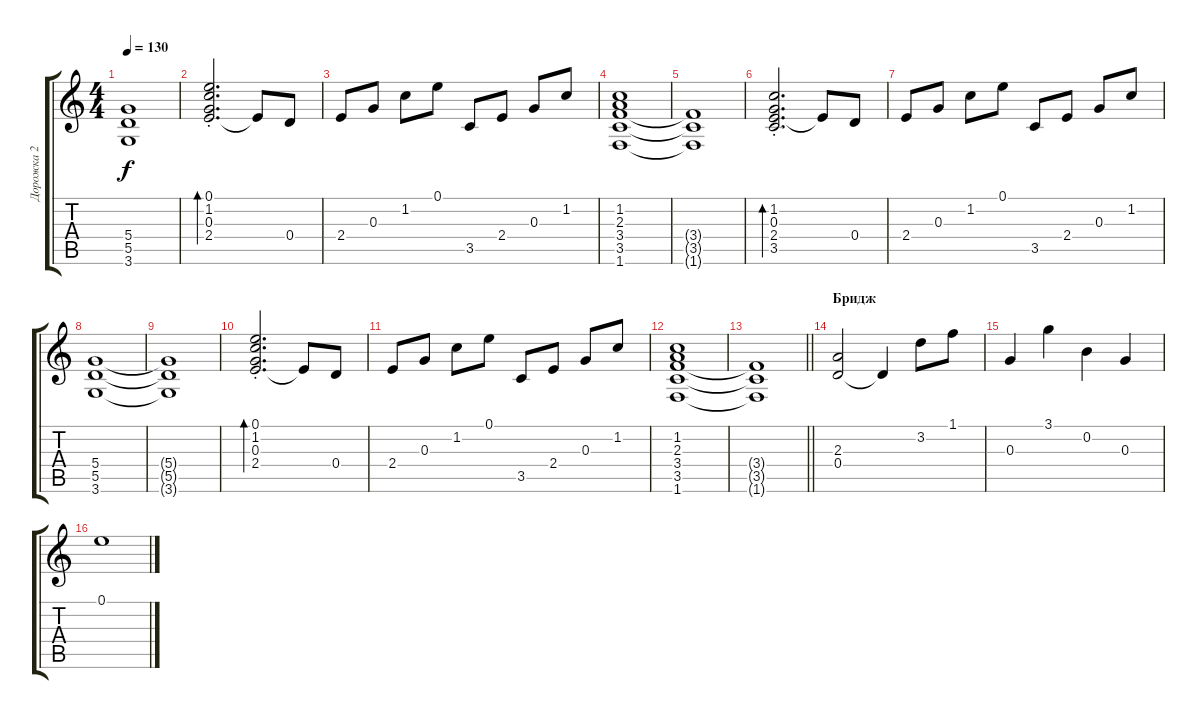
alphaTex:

\track ("Дорожка 2" "Дорожка 2") {instrument overdrivenguitar}
\staff {score tabs}
\tuning (E4 B3 G3 D3 A2 E2) {hide}
\ts (4 4)
\tempo 130
\clef g2
\ks c
(5.4{t} 5.5{t} 3.6{t}).1{dy f} |
(0.1 1.2 0.3 2.4{st}).2{d bd 60 instrument electricguitarclean} 2.4{t}.8 0.4.8 |
2.4.8 0.3.8 1.2.8 0.1.8 3.5.8 2.4.8 0.3.8 1.2.8 |
(1.2 2.3 3.4 3.5 1.6).1 |
(3.4{t} 3.5{t} 1.6{t}).1 |
(1.2 0.3 2.4{st} 3.5{st}).2{d bd 60 instrument electricguitarclean} 2.4{t}.8 0.4.8 |
2.4.8 0.3.8 1.2.8 0.1.8 3.5.8 2.4.8 0.3.8 1.2.8 |
(5.4 5.5 3.6).1 |
(5.4{t} 5.5{t} 3.6{t}).1 |
(0.1 1.2 0.3 2.4{st}).2{d bd 60 instrument electricguitarclean} 2.4{t}.8 0.4.8 |
2.4.8 0.3.8 1.2.8 0.1.8 3.5.8 2.4.8 0.3.8 1.2.8 |
(1.2 2.3 3.4 3.5 1.6).1 |
\barLineRight lightlight
(3.4{t} 3.5{t} 1.6{t}).1 |
\section ("" "Бридж")
(2.3 0.4).2{volume 12} 0.4{t}.4 3.2.8 1.1.8 |
0.3.4 3.1.4 0.2.4 0.3.4 |
0.1.1
